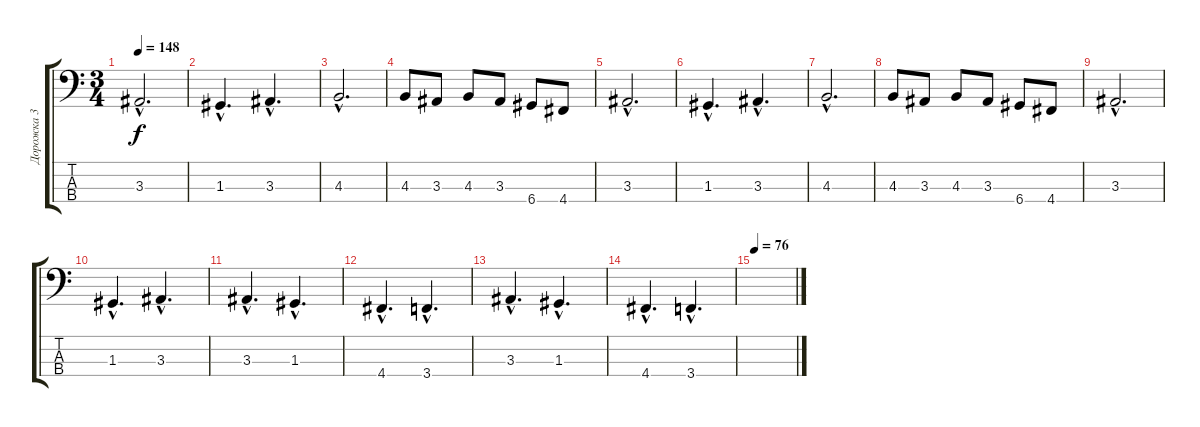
\track ("Дорожка 3" "Дорожка 3") {instrument electricbassfinger}
\staff {score tabs}
\tuning (F2 C2 G1 D1) {hide}
\ts (3 4)
\tempo 148
\clef f4
\ks c
3.3{hac}.2{d dy f} |
1.3{hac}.4{d} 3.3{hac}.4{d} |
4.3{hac}.2{d} |
4.3.8 3.3.8 4.3.8 3.3.8 6.4.8 4.4.8 |
3.3{hac}.2{d} |
1.3{hac}.4{d} 3.3{hac}.4{d} |
4.3{hac}.2{d} |
4.3.8 3.3.8 4.3.8 3.3.8 6.4.8 4.4.8 |
3.3{hac}.2{d} |
1.3{hac}.4{d} 3.3{hac}.4{d} |
3.3{hac}.4{d} 1.3{hac}.4{d} |
4.4{hac}.4{d} 3.4{hac}.4{d} |
3.3{hac}.4{d} 1.3{hac}.4{d} |
4.4{hac}.4{d} 3.4{hac}.4{d} |
\tempo 76
